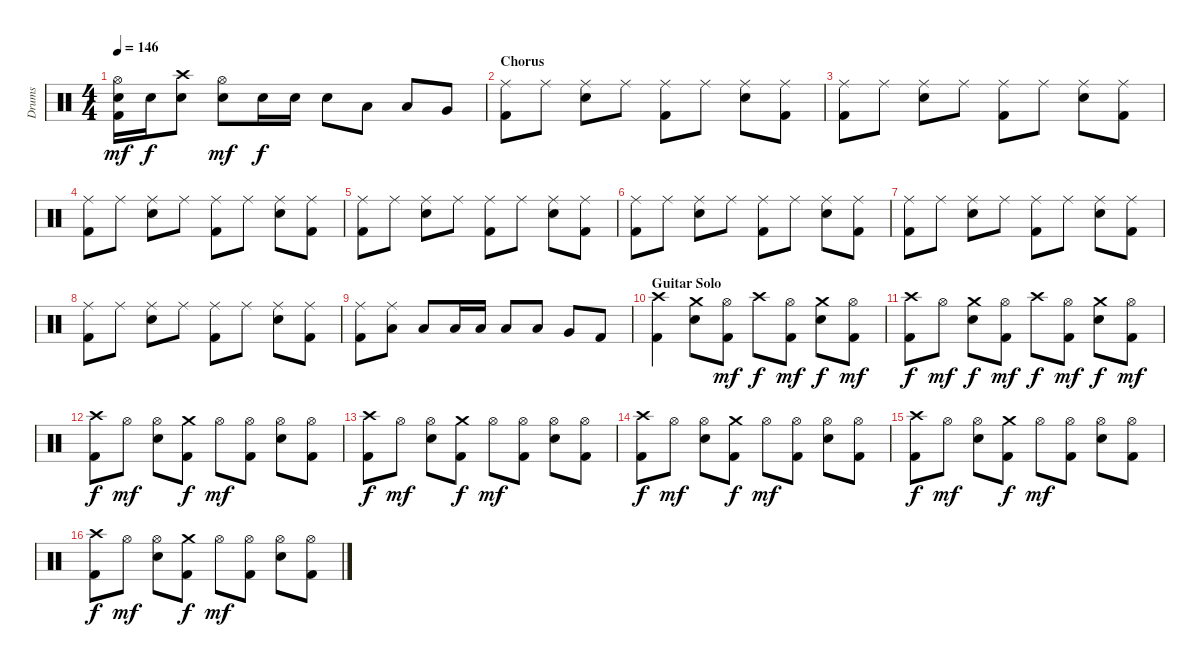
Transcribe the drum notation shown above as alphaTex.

\track ("Drums" "Drums") {instrument percussion}
\staff {score}
\articulation defaults
\ts (4 4)
\tempo 146
\clef neutral
\ks c
("Hi-Hat (open)" "Electric Snare (hit)" "Kick (hit) 2").16{dy mf} "Electric Snare (hit)".16{dy f} ("Crash high (hit)" "Electric Snare (hit)").8 ("Hi-Hat (open)" "Electric Snare (hit)").8{dy mf} "Electric Snare (hit)".16{dy f} "Electric Snare (hit)".16 "Electric Snare (hit)".8 "Low Tom (hit)".8 "Low Tom (hit)".8 "Very Low Tom (hit)".8 |
\section ("" "Chorus")
("Ride (middle)" "Kick (hit) 2").8 "Ride (middle)".8 ("Ride (middle)" "Electric Snare (hit)").8 "Ride (middle)".8 ("Ride (middle)" "Kick (hit) 2").8 "Ride (middle)".8 ("Ride (middle)" "Electric Snare (hit)").8 ("Ride (middle)" "Kick (hit) 2").8 |
("Ride (middle)" "Kick (hit) 2").8 "Ride (middle)".8 ("Ride (middle)" "Electric Snare (hit)").8 "Ride (middle)".8 ("Ride (middle)" "Kick (hit) 2").8 "Ride (middle)".8 ("Ride (middle)" "Electric Snare (hit)").8 ("Ride (middle)" "Kick (hit) 2").8 |
("Ride (middle)" "Kick (hit) 2").8 "Ride (middle)".8 ("Ride (middle)" "Electric Snare (hit)").8 "Ride (middle)".8 ("Ride (middle)" "Kick (hit) 2").8 "Ride (middle)".8 ("Ride (middle)" "Electric Snare (hit)").8 ("Ride (middle)" "Kick (hit) 2").8 |
("Ride (middle)" "Kick (hit) 2").8 "Ride (middle)".8 ("Ride (middle)" "Electric Snare (hit)").8 "Ride (middle)".8 ("Ride (middle)" "Kick (hit) 2").8 "Ride (middle)".8 ("Ride (middle)" "Electric Snare (hit)").8 ("Ride (middle)" "Kick (hit) 2").8 |
("Ride (middle)" "Kick (hit) 2").8 "Ride (middle)".8 ("Ride (middle)" "Electric Snare (hit)").8 "Ride (middle)".8 ("Ride (middle)" "Kick (hit) 2").8 "Ride (middle)".8 ("Ride (middle)" "Electric Snare (hit)").8 ("Ride (middle)" "Kick (hit) 2").8 |
("Ride (middle)" "Kick (hit) 2").8 "Ride (middle)".8 ("Ride (middle)" "Electric Snare (hit)").8 "Ride (middle)".8 ("Ride (middle)" "Kick (hit) 2").8 "Ride (middle)".8 ("Ride (middle)" "Electric Snare (hit)").8 ("Ride (middle)" "Kick (hit) 2").8 |
("Ride (middle)" "Kick (hit) 2").8 "Ride (middle)".8 ("Ride (middle)" "Electric Snare (hit)").8 "Ride (middle)".8 ("Ride (middle)" "Kick (hit) 2").8 "Ride (middle)".8 ("Ride (middle)" "Electric Snare (hit)").8 ("Ride (middle)" "Kick (hit) 2").8 |
("Ride (middle)" "Kick (hit) 2").8 ("Ride (middle)" "Low Tom (hit)").8 "Low Tom (hit)".8 "Low Tom (hit)".16 "Low Tom (hit)".16 "Low Tom (hit)".8 "Low Tom (hit)".8 "Very Low Tom (hit)".8 "Kick (hit) 2".8 |
\section ("" "Guitar Solo")
("Crash high (hit)" "Kick (hit) 2").4 ("Crash medium (hit)" "Electric Snare (hit)").8 ("Hi-Hat (open)" "Kick (hit) 2").8{dy mf} "Crash high (hit)".8{dy f} ("Hi-Hat (open)" "Kick (hit) 2").8{dy mf} ("Crash medium (hit)" "Electric Snare (hit)").8{dy f} ("Hi-Hat (open)" "Kick (hit) 2").8{dy mf} |
("Crash high (hit)" "Kick (hit) 2").8{dy f} "Hi-Hat (open)".8{dy mf} ("Crash medium (hit)" "Electric Snare (hit)").8{dy f} ("Hi-Hat (open)" "Kick (hit) 2").8{dy mf} "Crash high (hit)".8{dy f} ("Hi-Hat (open)" "Kick (hit) 2").8{dy mf} ("Crash medium (hit)" "Electric Snare (hit)").8{dy f} ("Hi-Hat (open)" "Kick (hit) 2").8{dy mf} |
("Crash high (hit)" "Kick (hit) 2").8{dy f} "Hi-Hat (open)".8{dy mf} ("Hi-Hat (open)" "Electric Snare (hit)").8 ("Crash medium (hit)" "Kick (hit) 2").8{dy f} "Hi-Hat (open)".8{dy mf} ("Hi-Hat (open)" "Kick (hit) 2").8 ("Hi-Hat (open)" "Electric Snare (hit)").8 ("Hi-Hat (open)" "Kick (hit) 2").8 |
("Crash high (hit)" "Kick (hit) 2").8{dy f} "Hi-Hat (open)".8{dy mf} ("Hi-Hat (open)" "Electric Snare (hit)").8 ("Crash medium (hit)" "Kick (hit) 2").8{dy f} "Hi-Hat (open)".8{dy mf} ("Hi-Hat (open)" "Kick (hit) 2").8 ("Hi-Hat (open)" "Electric Snare (hit)").8 ("Hi-Hat (open)" "Kick (hit) 2").8 |
("Crash high (hit)" "Kick (hit) 2").8{dy f} "Hi-Hat (open)".8{dy mf} ("Hi-Hat (open)" "Electric Snare (hit)").8 ("Crash medium (hit)" "Kick (hit) 2").8{dy f} "Hi-Hat (open)".8{dy mf} ("Hi-Hat (open)" "Kick (hit) 2").8 ("Hi-Hat (open)" "Electric Snare (hit)").8 ("Hi-Hat (open)" "Kick (hit) 2").8 |
("Crash high (hit)" "Kick (hit) 2").8{dy f} "Hi-Hat (open)".8{dy mf} ("Hi-Hat (open)" "Electric Snare (hit)").8 ("Crash medium (hit)" "Kick (hit) 2").8{dy f} "Hi-Hat (open)".8{dy mf} ("Hi-Hat (open)" "Kick (hit) 2").8 ("Hi-Hat (open)" "Electric Snare (hit)").8 ("Hi-Hat (open)" "Kick (hit) 2").8 |
("Crash high (hit)" "Kick (hit) 2").8{dy f} "Hi-Hat (open)".8{dy mf} ("Hi-Hat (open)" "Electric Snare (hit)").8 ("Crash medium (hit)" "Kick (hit) 2").8{dy f} "Hi-Hat (open)".8{dy mf} ("Hi-Hat (open)" "Kick (hit) 2").8 ("Hi-Hat (open)" "Electric Snare (hit)").8 ("Hi-Hat (open)" "Kick (hit) 2").8
